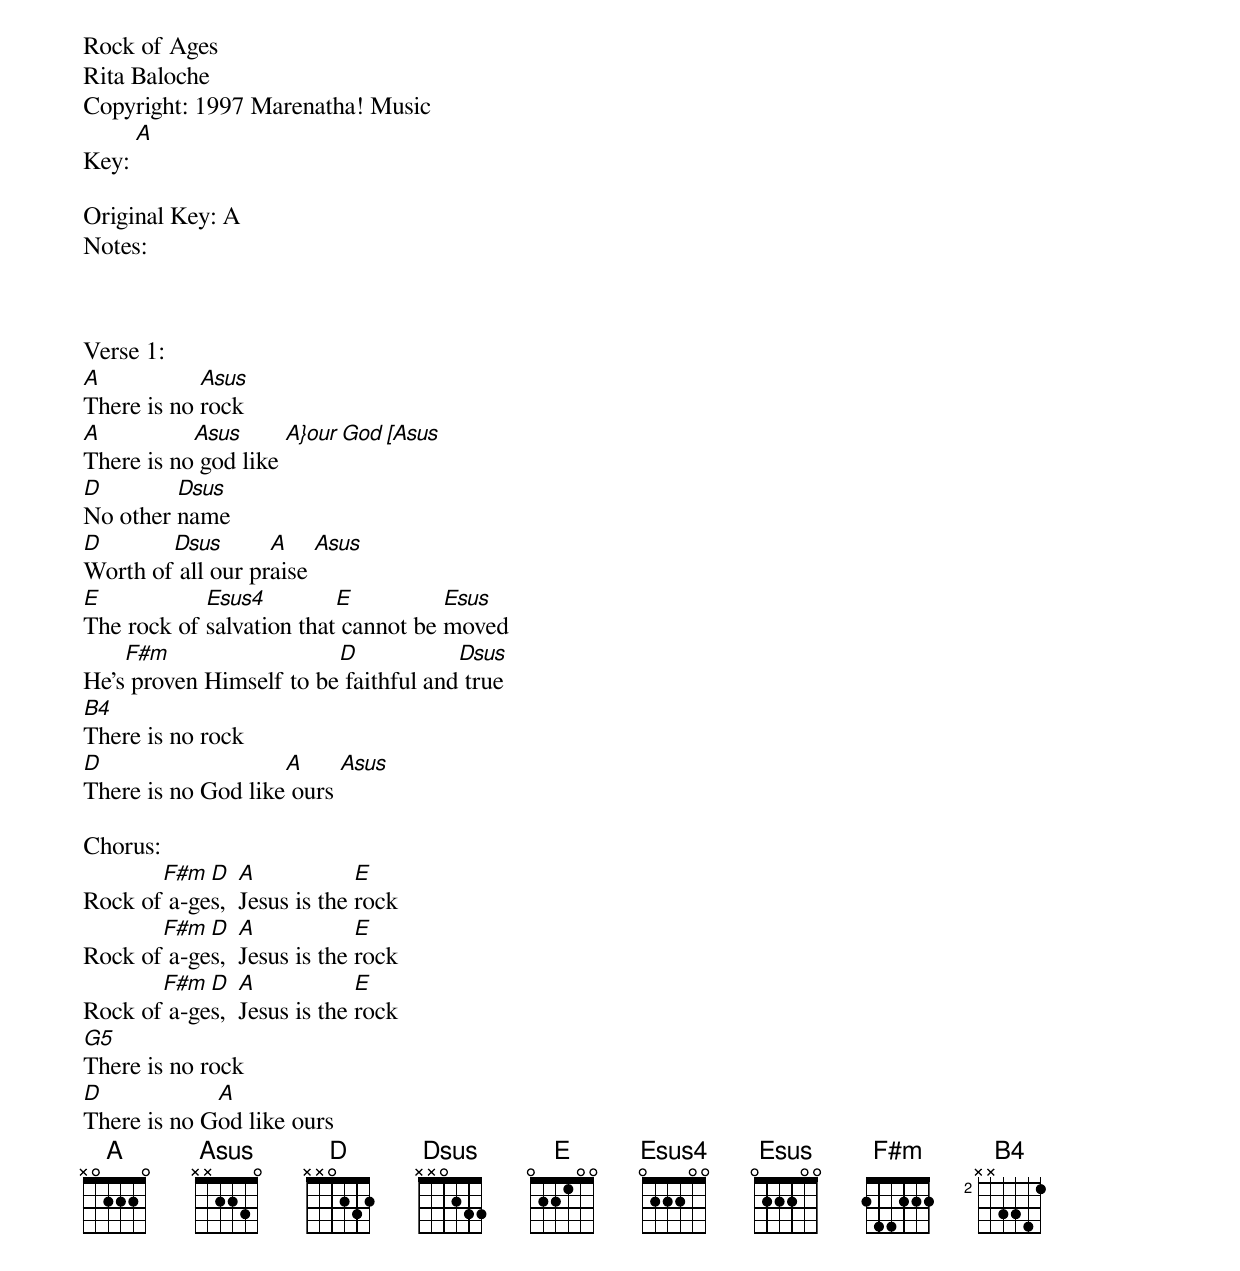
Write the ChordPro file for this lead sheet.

Rock of Ages
Rita Baloche
Copyright: 1997 Marenatha! Music
Key: [A]

Original Key: A
Notes:



Verse 1:
[A]There is no [Asus]rock
[A]There is no[Asus] god like [A}our God [Asus]
[D]No other [Dsus]name
[D]Worth of[Dsus] all our pr[A]aise [Asus]
[E]The rock of [Esus4]salvation that[E] cannot be [Esus]moved
He's[F#m] proven Himself to be[D] faithful and[Dsus] true
[B4]There is no rock
[D]There is no God like[A] ours [Asus]

Chorus:
Rock of[F#m] a-ge[D]s,  [A]Jesus is the [E]rock
Rock of[F#m] a-ge[D]s,  [A]Jesus is the [E]rock
Rock of[F#m] a-ge[D]s,  [A]Jesus is the [E]rock
[G5]There is no rock
[D]There is no G[A]od like ours
